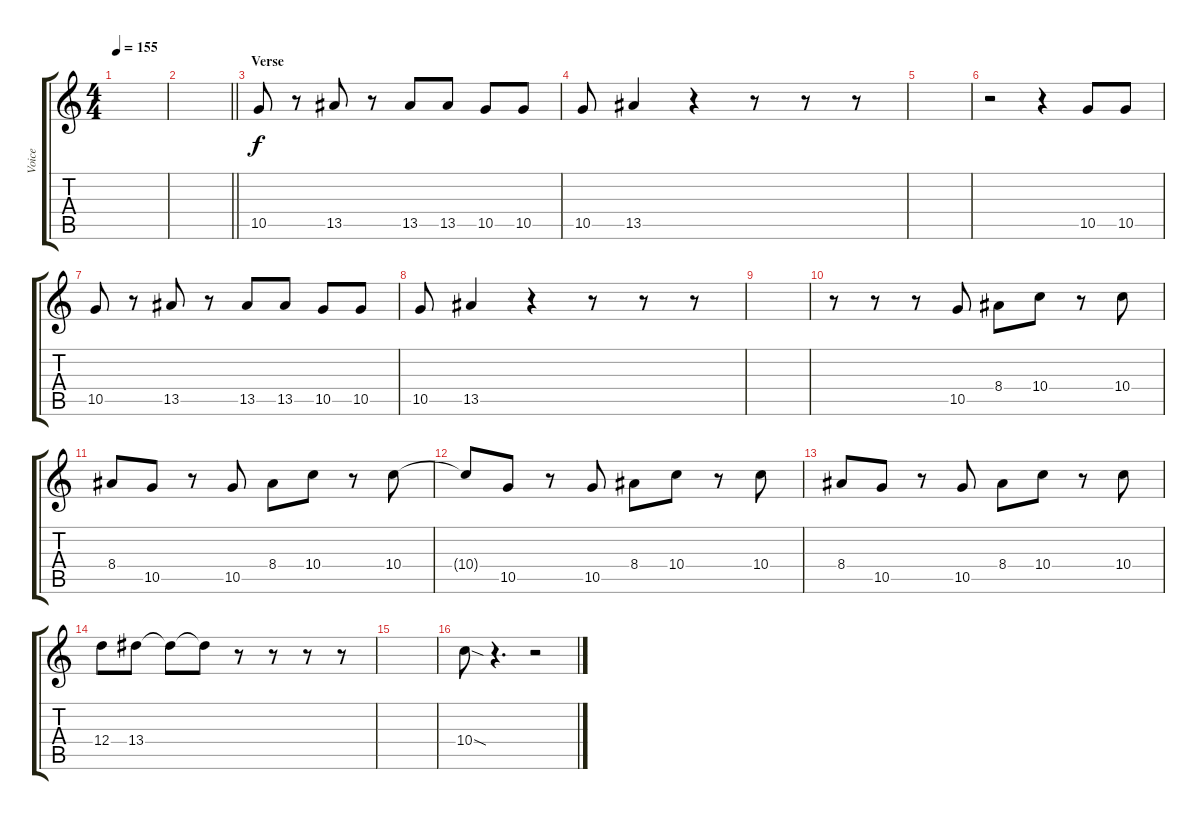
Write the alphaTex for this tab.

\track ("Voice" "Voice") {instrument overdrivenguitar}
\staff {score tabs}
\tuning (E4 B3 G3 D3 A2 E2) {hide}
\ts (4 4)
\tempo 155
\clef g2
\ks c
|
\barLineRight lightlight
|
\section ("" "Verse")
10.5.8 r.8 13.5.8 r.8 13.5.8 13.5.8 10.5.8 10.5.8 |
10.5.8 13.5.4 r.4 r.8 r.8 r.8 |
|
r.2 r.4 10.5.8 10.5.8 |
10.5.8 r.8 13.5.8 r.8 13.5.8 13.5.8 10.5.8 10.5.8 |
10.5.8 13.5.4 r.4 r.8 r.8 r.8 |
|
r.8 r.8 r.8 10.5.8 8.4.8 10.4.8 r.8 10.4.8 |
8.4.8 10.5.8 r.8 10.5.8 8.4.8 10.4.8 r.8 10.4.8 |
10.4{t}.8 10.5.8 r.8 10.5.8 8.4.8 10.4.8 r.8 10.4.8 |
8.4.8 10.5.8 r.8 10.5.8 8.4.8 10.4.8 r.8 10.4.8 |
12.4.8 13.4.8 13.4{t}.8 13.4{t}.8 r.8 r.8 r.8 r.8 |
|
10.4{sod}.8 r.4{d} r.2
